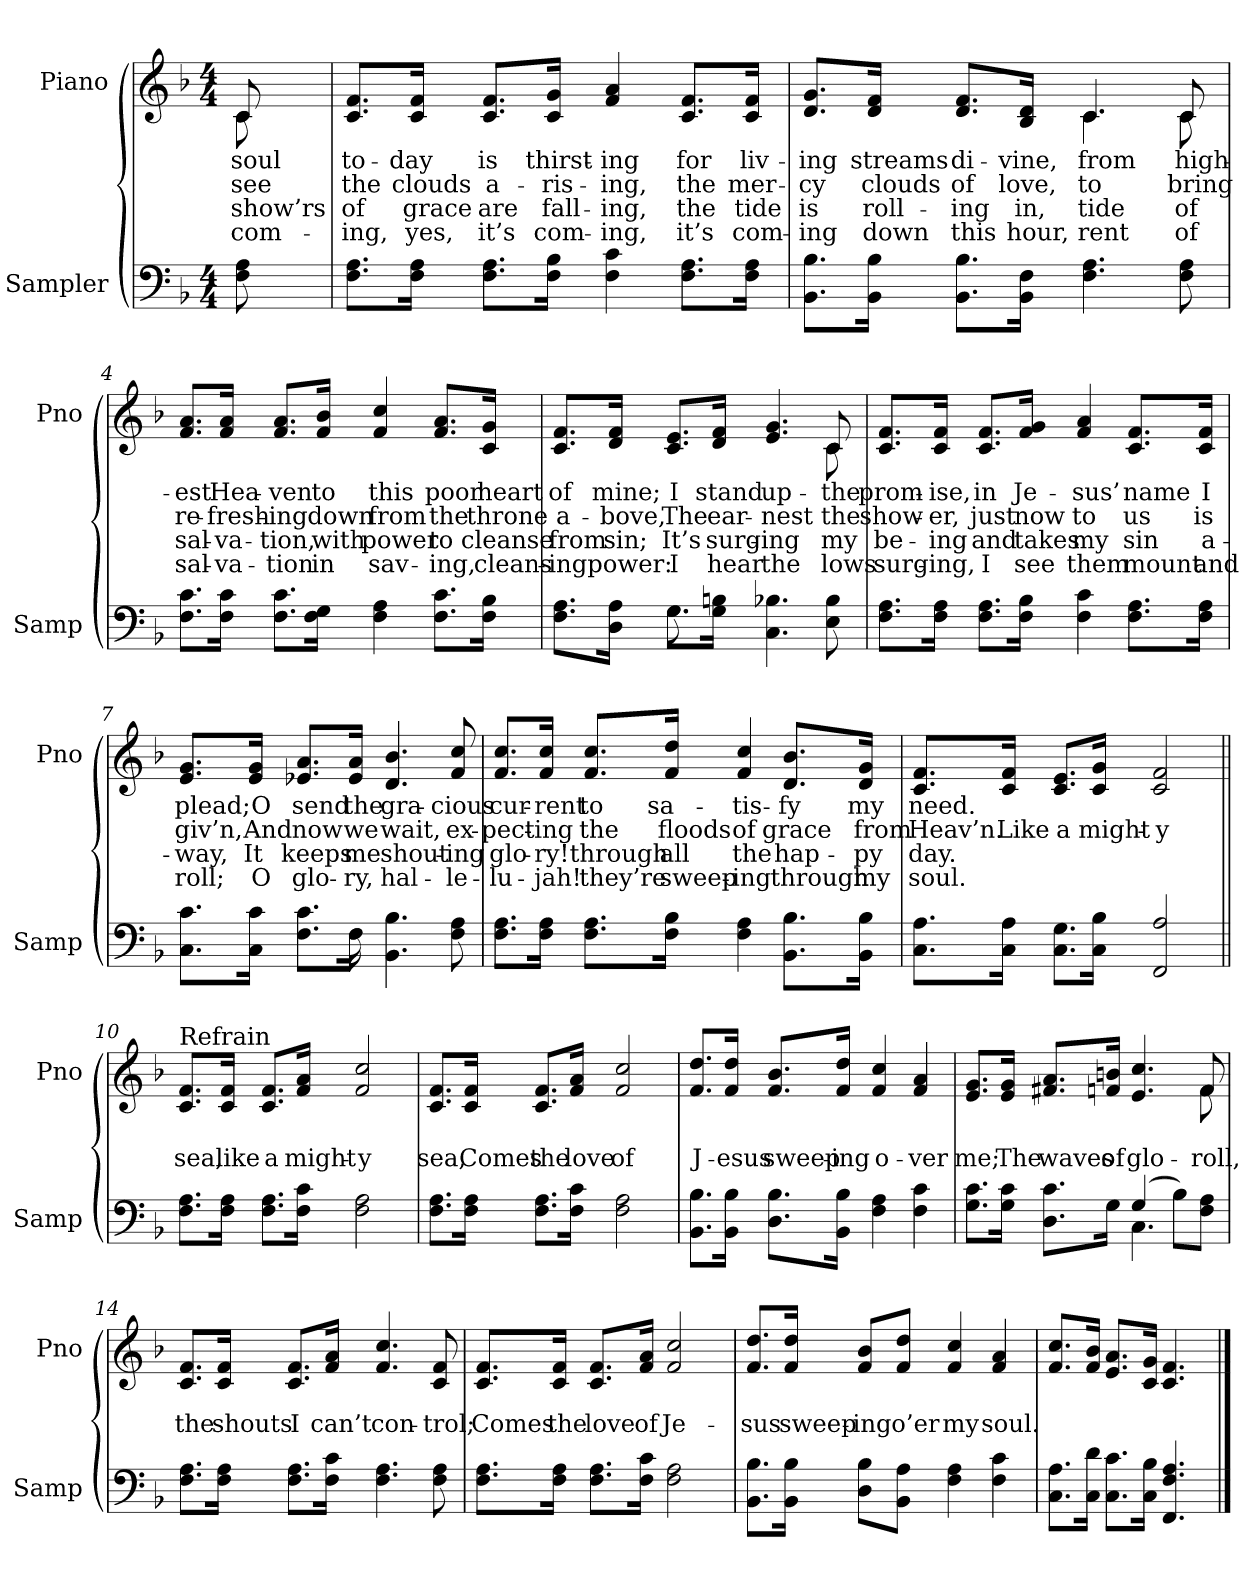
**kern	**kern	**text	**text	**text	**text
*part2	*part1	*part1	*part1	*part1	*part1
*staff2	*staff1	*staff1	*staff1	*staff1	*staff1
*I"Sampler	*I"Piano	*	*	*	*
*I'Samp	*I'Pno	*	*	*	*
*clefF4	*clefG2	*	*	*	*
*k[b-]	*k[b-]	*	*	*	*
*F:	*F:	*	*	*	*
*M4/4	*M4/4	*	*	*	*
=1	=1	=1	=1	=1	=1
*	*^	*	*	*	*
8F 8A	8c/	8c	soul	see	show’rs	com-
*	*v	*v	*	*	*	*
=2	=2	=2	=2	=2	=2
8.F\ 8.A\L	8.c/ 8.f/L	to-	the	of	-ing,
16F\ 16A\Jk	16c/ 16f/Jk	-day	clouds	grace	yes,
8.F\ 8.A\L	8.c/ 8.f/L	is	a-	are	it’s
16F\ 16B-\Jk	16c/ 16g/Jk	thirst-	-ris-	fall-	com-
4F 4c	4f 4a	-ing	-ing,	-ing,	-ing,
8.F\ 8.A\L	8.c/ 8.f/L	for	the	the	it’s
16F\ 16A\Jk	16c/ 16f/Jk	liv-	mer-	tide	com-
=3	=3	=3	=3	=3	=3
*	*^	*	*	*	*
8.BB-\ 8.B-\L	8.d/ 8.g/L	2ryy	-ing	-cy	is	-ing
16BB-\ 16B-\Jk	16d/ 16f/Jk	.	streams	clouds	roll-	down
8.BB-\ 8.B-\L	8.d/ 8.f/L	.	di-	of	-ing	this
16BB-\ 16F\Jk	16B-/ 16d/Jk	.	-vine,	love,	in,	hour,
4.F 4.A	4.c/	4.c	from	to	-tide	-rent
8F 8A	8c/	8c	high-	bring	of	of
*	*v	*v	*	*	*	*
=4	=4	=4	=4	=4	=4
8.F\ 8.c\L	8.f/ 8.a/L	-est	re-	sal-	sal-
16F\ 16c\Jk	16f/ 16a/Jk	Hea-	-fresh-	-va-	-va-
8.F\ 8.c\L	8.f/ 8.a/L	-ven	-ing	-tion,	-tion
16F\ 16G\Jk	16f/ 16b-/Jk	to	down	with	in
4F 4A	4f 4cc	this	from	power	sav-
8.F\ 8.c\L	8.f/ 8.a/L	poor	the	to	-ing,
16F\ 16B-\Jk	16c/ 16g/Jk	heart	throne	cleanse	cleans-
=5	=5	=5	=5	=5	=5
*^	*^	*	*	*	*
8.F\ 8.A\L	4ryy	8.c/ 8.f/L	2..ryy	of	a-	from	-ing
16D\ 16A\Jk	.	16d/ 16f/Jk	.	mine;	-bove,	sin;	power:
8.G\L	8.G	8.c/ 8.e/L	.	I	The	It’s	I
16G\ 16Bn\Jk	2ryy	16d/ 16f/Jk	.	stand	ear-	surg-	hear
4.C 4.B-X	.	4.e 4.g	.	up-	-nest	-ing	the
8E 8B-	.	8c/	8c	the	the	my	-lows
.	16ryy	.	.	.	.	.	.
*v	*v	*	*	*	*	*	*
*	*v	*v	*	*	*	*
=6	=6	=6	=6	=6	=6
8.F\ 8.A\L	8.c/ 8.f/L	prom-	show-	be-	surg-
16F\ 16A\Jk	16c/ 16f/Jk	-ise,	-er,	-ing	-ing,
8.F\ 8.A\L	8.c/ 8.f/L	in	just	and	I
16F\ 16B-\Jk	16f/ 16g/Jk	Je-	now	takes	see
4F 4c	4f 4a	-sus’	to	my	them
8.F\ 8.A\L	8.c/ 8.f/L	name	us	sin	mount
16F\ 16A\Jk	16c/ 16f/Jk	I	is	a-	and
=7	=7	=7	=7	=7	=7
*^	*	*	*	*	*
8.C\ 8.c\L	4..ryy	8.e/ 8.g/L	plead;	giv’n,	-way,	roll;
16C\ 16c\Jk	.	16e/ 16g/Jk	O	And	It	O
8.F\ 8.c\L	.	8.e-X/ 8.a/L	send	now	keeps	glo-
16F\Jk	16F	16e-/ 16a/Jk	the	we	me	-ry,
4.BB- 4.B-	2ryy	4.d 4.b-	gra-	wait,	shout-	hal-
8F 8A	.	8f 8cc	-cious	ex-	-ing	-le-
*v	*v	*	*	*	*	*
=8	=8	=8	=8	=8	=8
8.F\ 8.A\L	8.f/ 8.cc/L	cur-	-pect-	glo-	-lu-
16F\ 16A\Jk	16f/ 16cc/Jk	-rent	-ing	-ry!	-jah!
8.F\ 8.A\L	8.f/ 8.cc/L	to	the	through	they’re
16F\ 16B-\Jk	16f/ 16dd/Jk	sa-	floods	all	sweep-
4F 4A	4f 4cc	-tis-	of	the	-ing
8.BB-\ 8.B-\L	8.d/ 8.b-/L	-fy	grace	hap-	through
16BB-\ 16B-\Jk	16d/ 16g/Jk	my	from	-py	my
=9	=9	=9	=9	=9	=9
8.C\ 8.A\L	8.c/ 8.f/L	need.	Heav’n.	day.	soul.
16C\ 16A\Jk	16c/ 16f/Jk	.	Like	.	.
8.C\ 8.G\L	8.c/ 8.e/L	.	a	.	.
16C\ 16B-\Jk	16c/ 16g/Jk	.	might-	.	.
2FF 2A	2c 2f	.	-y	.	.
=10||	=10||	=10||	=10||	=10||	=10||
!	!LO:TX:t=Refrain	!	!	!	!
8.F\ 8.A\L	8.c/ 8.f/L	.	sea,	.	.
16F\ 16A\Jk	16c/ 16f/Jk	.	like	.	.
8.F\ 8.A\L	8.c/ 8.f/L	.	a	.	.
16F\ 16c\Jk	16f/ 16a/Jk	.	might-	.	.
2F 2A	2f 2cc	.	-y	.	.
=11	=11	=11	=11	=11	=11
8.F\ 8.A\L	8.c/ 8.f/L	.	sea,	.	.
16F\ 16A\Jk	16c/ 16f/Jk	.	Comes	.	.
8.F\ 8.A\L	8.c/ 8.f/L	.	the	.	.
16F\ 16c\Jk	16f/ 16a/Jk	.	love	.	.
2F 2A	2f 2cc	.	of	.	.
=12	=12	=12	=12	=12	=12
8.BB-\ 8.B-\L	8.f/ 8.dd/L	.	J-	.	.
16BB-\ 16B-\Jk	16f/ 16dd/Jk	.	-esus	.	.
8.D\ 8.B-\L	8.f/ 8.b-/L	.	sweep-	.	.
16BB-\ 16B-\Jk	16f/ 16dd/Jk	.	-ing	.	.
4F 4A	4f 4cc	.	o-	.	.
4F 4c	4f 4a	.	-ver	.	.
=13	=13	=13	=13	=13	=13
*^	*^	*	*	*	*
8.G\ 8.c\L	2ryy	8.e/ 8.g/L	2..ryy	.	me;	.	.
16G\ 16c\Jk	.	16e/ 16g/Jk	.	.	The	.	.
8.D\ 8.c\L	.	8.f#X/ 8.a/L	.	.	waves	.	.
16G\Jk	.	16fn/ 16bn/Jk	.	.	of	.	.
(4G/	4.C	4.e 4.cc	.	.	glo-	.	.
8B-\L)	.	.	.	.	.	.	.
8F\ 8A\J	8ryy	8f/	8f	.	roll,	.	.
*v	*v	*	*	*	*	*	*
*	*v	*v	*	*	*	*
=14	=14	=14	=14	=14	=14
8.F\ 8.A\L	8.c/ 8.f/L	.	the	.	.
16F\ 16A\Jk	16c/ 16f/Jk	.	shouts	.	.
8.F\ 8.A\L	8.c/ 8.f/L	.	I	.	.
16F\ 16c\Jk	16f/ 16a/Jk	.	can’t	.	.
4.F 4.A	4.f 4.cc	.	con-	.	.
8F 8A	8c 8f	.	-trol;	.	.
=15	=15	=15	=15	=15	=15
8.F\ 8.A\L	8.c/ 8.f/L	.	Comes	.	.
16F\ 16A\Jk	16c/ 16f/Jk	.	the	.	.
8.F\ 8.A\L	8.c/ 8.f/L	.	love	.	.
16F\ 16c\Jk	16f/ 16a/Jk	.	of	.	.
2F 2A	2f 2cc	.	Je-	.	.
=16	=16	=16	=16	=16	=16
8.BB-\ 8.B-\L	8.f/ 8.dd/L	.	-sus	.	.
16BB-\ 16B-\Jk	16f/ 16dd/Jk	.	sweep-	.	.
8D\ 8B-\L	8f/ 8b-/L	.	-ing	.	.
8BB-\ 8A\J	8f/ 8dd/J	.	o’er	.	.
4F 4A	4f 4cc	.	my	.	.
4F 4c	4f 4a	.	soul.	.	.
=17	=17	=17	=17	=17	=17
8.C\ 8.A\L	8.f/ 8.cc/L	.	.	.	.
16C\ 16d\Jk	16f/ 16b-/Jk	.	.	.	.
8.C\ 8.c\L	8.e/ 8.a/L	.	.	.	.
16C\ 16B-\Jk	16c/ 16g/Jk	.	.	.	.
4.FF 4.F 4.A	4.c 4.f	.	.	.	.
==	==	==	==	==	==
*-	*-	*-	*-	*-	*-
